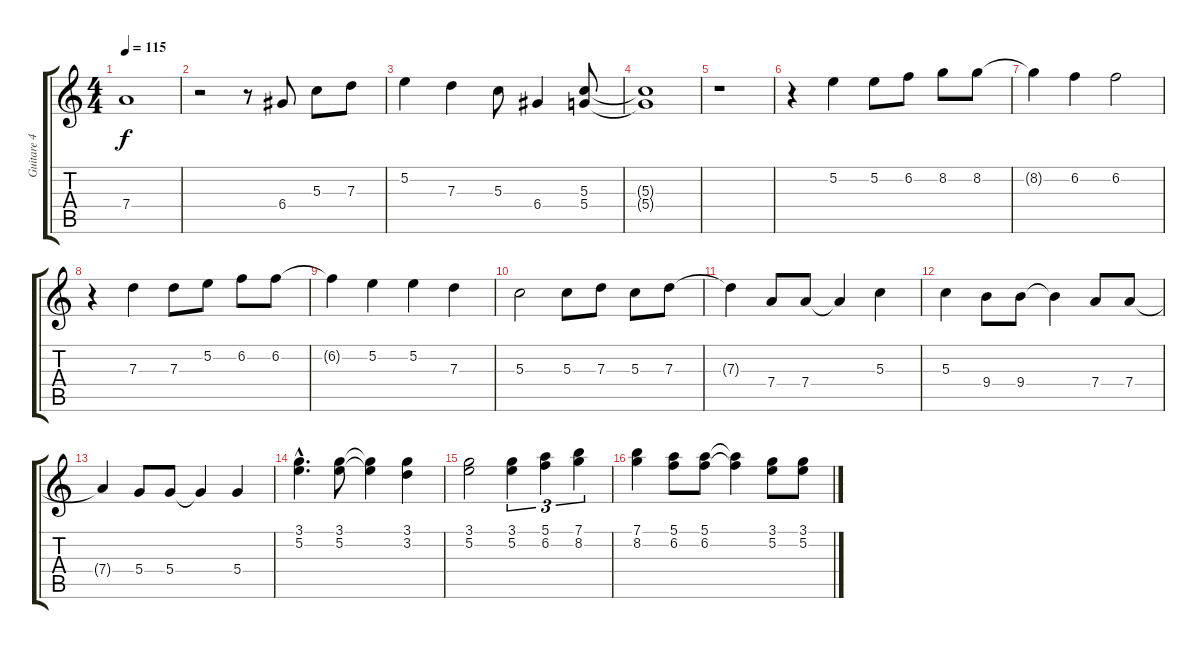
\track ("Guitare 4" "Guitare 4") {instrument electricguitarjazz}
\staff {score tabs}
\tuning (E4 B3 G3 D3 A2 E2) {hide}
\ts (4 4)
\tempo 115
\clef g2
\ks c
7.4{t}.1{dy f} |
r.2 r.8 6.4.8 5.3.8 7.3.8 |
5.2.4 7.3.4 5.3.8 6.4.4 (5.3 5.4).8 |
(5.3{t} 5.4{t}).1 |
r.1 |
r.4 5.2.4 5.2.8 6.2.8 8.2.8 8.2.8 |
8.2{t}.4 6.2.4 6.2.2 |
r.4 7.3.4 7.3.8 5.2.8 6.2.8 6.2.8 |
6.2{t}.4 5.2.4 5.2.4 7.3.4 |
5.3.2 5.3.8 7.3.8 5.3.8 7.3.8 |
7.3{t}.4 7.4.8 7.4.8 7.4{t}.4 5.3.4 |
5.3.4 9.4.8 9.4.8 9.4{t}.4 7.4.8 7.4.8 |
7.4{t}.4 5.4.8 5.4.8 5.4{t}.4 5.4.4 |
(3.1{hac} 5.2{hac}).4{d} (3.1 5.2).8 (3.1{t} 5.2{t}).4 (3.1 3.2).4 |
(3.1 5.2).2 (3.1 5.2).4{tu (3 2)} (5.1 6.2).4{tu (3 2)} (7.1 8.2).4{tu (3 2)} |
(7.1 8.2).4 (5.1 6.2).8 (5.1 6.2).8 (5.1{t} 6.2{t}).4 (3.1 5.2).8 (3.1 5.2).8
